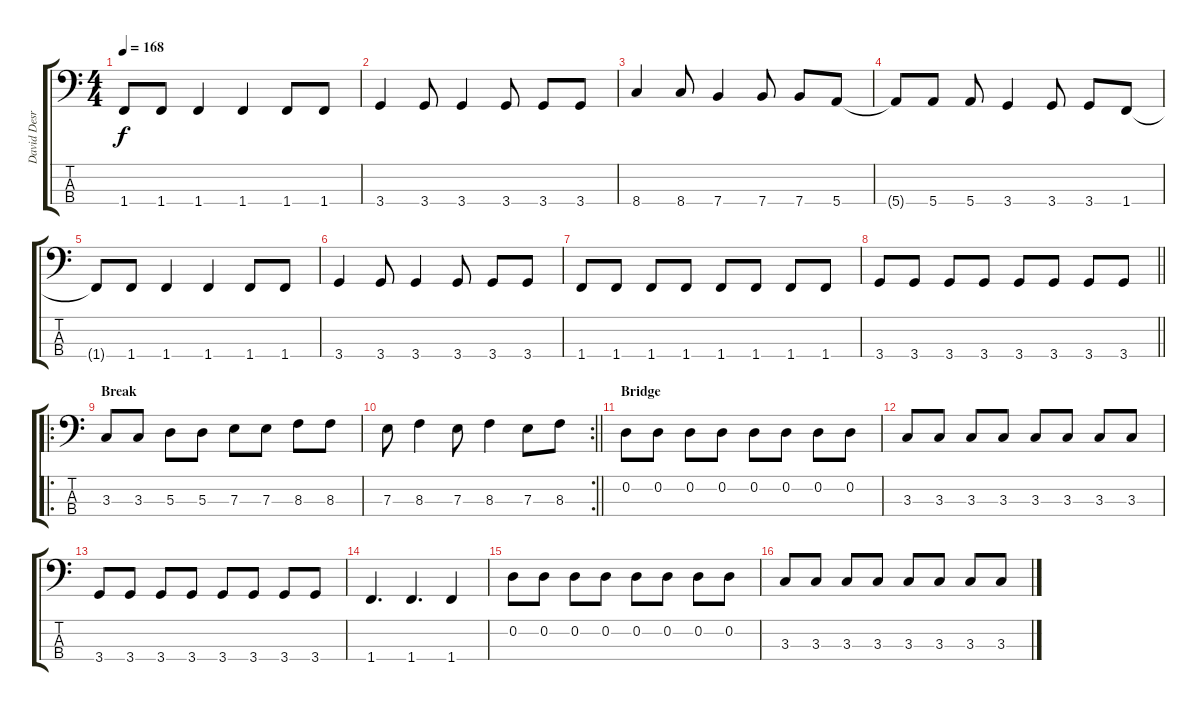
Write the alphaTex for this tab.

\track ("David Desrosier" "David Desr") {instrument electricbassfinger}
\staff {score tabs}
\tuning (G2 D2 A1 E1) {hide}
\ts (4 4)
\tempo 168
\clef f4
\ks c
1.4{t}.8{dy f} 1.4.8 1.4.4 1.4.4 1.4.8 1.4.8 |
3.4.4 3.4.8 3.4.4 3.4.8 3.4.8 3.4.8 |
8.4.4 8.4.8 7.4.4 7.4.8 7.4.8 5.4.8 |
5.4{t}.8 5.4.8 5.4.8 3.4.4 3.4.8 3.4.8 1.4.8 |
1.4{t}.8 1.4.8 1.4.4 1.4.4 1.4.8 1.4.8 |
3.4.4 3.4.8 3.4.4 3.4.8 3.4.8 3.4.8 |
1.4.8 1.4.8 1.4.8 1.4.8 1.4.8 1.4.8 1.4.8 1.4.8 |
\barLineRight lightlight
3.4.8 3.4.8 3.4.8 3.4.8 3.4.8 3.4.8 3.4.8 3.4.8 |
\ro
\section ("" "Break")
3.3.8 3.3.8 5.3.8 5.3.8 7.3.8 7.3.8 8.3.8 8.3.8 |
\rc 2
\barLineRight lightlight
7.3.8 8.3.4 7.3.8 8.3.4 7.3.8 8.3.8 |
\section ("" "Bridge")
0.2.8 0.2.8 0.2.8 0.2.8 0.2.8 0.2.8 0.2.8 0.2.8 |
3.3.8 3.3.8 3.3.8 3.3.8 3.3.8 3.3.8 3.3.8 3.3.8 |
3.4.8 3.4.8 3.4.8 3.4.8 3.4.8 3.4.8 3.4.8 3.4.8 |
1.4.4{d} 1.4.4{d} 1.4.4 |
0.2.8 0.2.8 0.2.8 0.2.8 0.2.8 0.2.8 0.2.8 0.2.8 |
3.3.8 3.3.8 3.3.8 3.3.8 3.3.8 3.3.8 3.3.8 3.3.8
